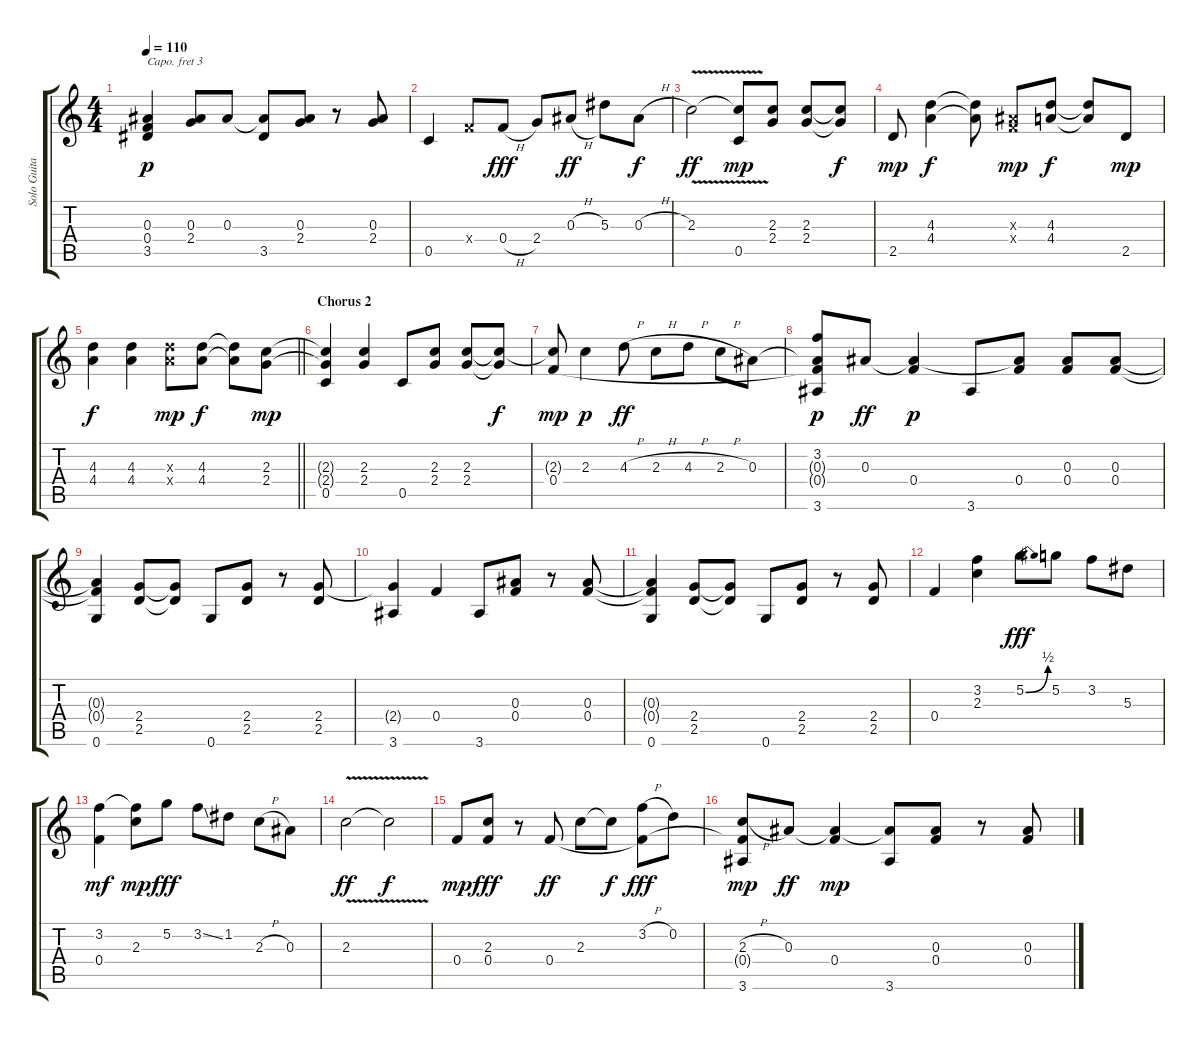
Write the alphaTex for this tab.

\track ("Solo Guitar" "Solo Guita") {instrument electricguitarclean}
\staff {score tabs}
\capo 3
\tuning (E4 B3 G3 D3 A2 E2) {hide}
\ts (4 4)
\tempo 110
\clef g2
\ks c
(0.3{t} 0.4{t} 3.5).4{dy p} (0.3 2.4).8 0.3.8 (0.3{t} 3.5).8 (0.3 2.4).8 r.8 (0.3 2.4).8 |
0.5.4 0.4{x}.8 0.4{h}.8{dy fff} 2.4.8 0.3{h}.8{dy ff} 5.3.8 0.3{h}.8{dy f} |
2.3{v}.2{dy ff} (2.3{t} 0.5).8{dy mp} (2.3 2.4).8 (2.3 2.4).8 (2.3{t} 2.4{t}).8{dy f} |
2.5.8{dy mp} (4.3 4.4).4{dy f} (4.3{t} 4.4{t}).8 (0.3{x} 0.4{x}).8{dy mp} (4.3 4.4).8{dy f} (4.3{t} 4.4{t}).8 2.5.8{dy mp} |
\barLineRight lightlight
(4.3 4.4).4{dy f} (4.3 4.4).4 (4.3{x} 4.4{x}).8{dy mp} (4.3 4.4).8{dy f} (4.3{t} 4.4{t}).8 (2.3 2.4).8{dy mp} |
\section ("" "Chorus 2")
(2.3{t} 2.4{t} 0.5).4 (2.3 2.4).4 0.5.8 (2.3 2.4).8 (2.3 2.4).8 (2.3{t} 2.4{t}).8{dy f} |
(2.3{t} 0.4).8{dy mp} 2.3.4{dy p} 4.3{h}.8{dy ff} 2.3{h}.8 4.3{h}.8 2.3{h}.8 0.3.8 |
(3.2 0.3{t} 0.4{t} 3.6).8{dy p} 0.3.8{dy ff} (0.3{t} 0.4).4{dy p} 3.6.8 (0.3{t} 0.4).8 (0.3 0.4).8 (0.3 0.4).8 |
(0.3{t} 0.4{t} 0.6).4 (2.4 2.5).8 (2.4{t} 2.5{t}).8 0.6.8 (2.4 2.5).8 r.8 (2.4 2.5).8 |
(2.4{t} 3.6).4 0.4.4 3.6.8 (0.3 0.4).8 r.8 (0.3 0.4).8 |
(0.3{t} 0.4{t} 0.6).4 (2.4 2.5).8 (2.4{t} 2.5{t}).8 0.6.8 (2.4 2.5).8 r.8 (2.4 2.5).8 |
0.4.4 (3.2 2.3).4 5.2{be (bend 0 0 60 2)}.8{dy fff} 5.2.8 3.2.8 5.3.8 |
(3.2 0.4).4{dy mf} (3.2{t} 2.3).8{dy mp} 5.2.8{dy fff} 3.2{ss}.8 1.2.8 2.3{h}.8 0.3.8 |
2.3{v}.2{dy ff} 2.3{t}.2{dy f} |
0.4.8{dy mp} (2.3 0.4).8{dy fff} r.8 0.4.8{dy ff} 2.3.8 2.3{t}.8{dy f} (3.2{h} 0.4{t}).8{dy fff} 0.2.8 |
(2.3{h} 0.4{t} 3.6).8{dy mp} 0.3.8{dy ff} (0.3{t} 0.4).4{dy mp} (0.3{t} 3.6).8 (0.3 0.4).8 r.8 (0.3 0.4).8
